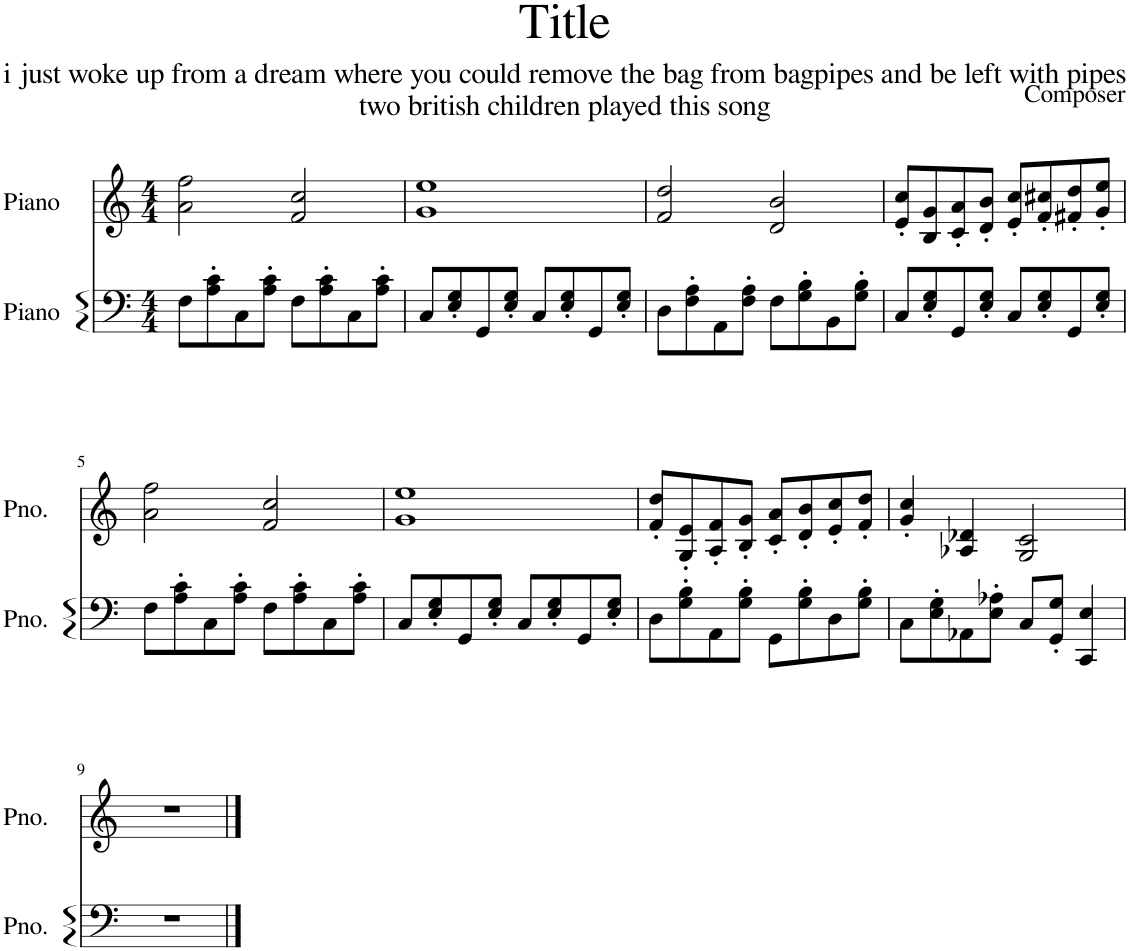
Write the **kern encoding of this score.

**kern	**kern
*part2	*part1
*staff2	*staff1
*I"Piano	*I"Piano
*I'Pno.	*I'Pno.
*clefF4	*clefG2
*k[]	*k[]
*M4/4	*M4/4
=1	=1
8F\L	2a\ 2ff\
8A\' 8c\'	.
8C\	.
8A\' 8c\'J	.
8F\L	2f/ 2cc/
8A\' 8c\'	.
8C\	.
8A\' 8c\'J	.
=2	=2
8C/L	1g 1ee
8E/' 8G/'	.
8GG/	.
8E/' 8G/'J	.
8C/L	.
8E/' 8G/'	.
8GG/	.
8E/' 8G/'J	.
=3	=3
8D\L	2f/ 2dd/
8F\' 8A\'	.
8AA\	.
8F\' 8A\'J	.
8F\L	2d/ 2b/
8G\' 8B\'	.
8BB\	.
8G\' 8B\'J	.
=4	=4
8C/L	8e/' 8cc/'L
8E/' 8G/'	8B/ 8g/
8GG/	8c/' 8a/'
8E/' 8G/'J	8d/' 8b/'J
8C/L	8e/' 8cc/'L
8E/' 8G/'	8f/' 8cc#X/'
8GG/	8f#X/' 8dd/'
8E/' 8G/'J	8g/' 8ee/'J
!!LO:LB:g=z
=5	=5
8F\L	2a\ 2ff\
8A\' 8c\'	.
8C\	.
8A\' 8c\'J	.
8F\L	2f/ 2cc/
8A\' 8c\'	.
8C\	.
8A\' 8c\'J	.
=6	=6
8C/L	1g 1ee
8E/' 8G/'	.
8GG/	.
8E/' 8G/'J	.
8C/L	.
8E/' 8G/'	.
8GG/	.
8E/' 8G/'J	.
=7	=7
8D\L	8f/' 8dd/'L
8G\' 8B\'	8G/' 8e/'
8AA\	8A/' 8f/'
8G\' 8B\'J	8B/' 8g/'J
8GG\L	8c/' 8a/'L
8G\' 8B\'	8d/' 8b/'
8D\	8e/' 8cc/'
8G\' 8B\'J	8f/' 8dd/'J
=8	=8
8C\L	4g/' 4cc/'
8E\' 8G\'	.
8AA-X\	4A-X/ 4d-X/
8E\' 8A-X\'J	.
8C/L	2G/ 2c/
8GG/' 8G/'J	.
4CC/ 4E/	.
!!LO:LB:g=z
=9	=9
1r	1r
==	==
*-	*-
